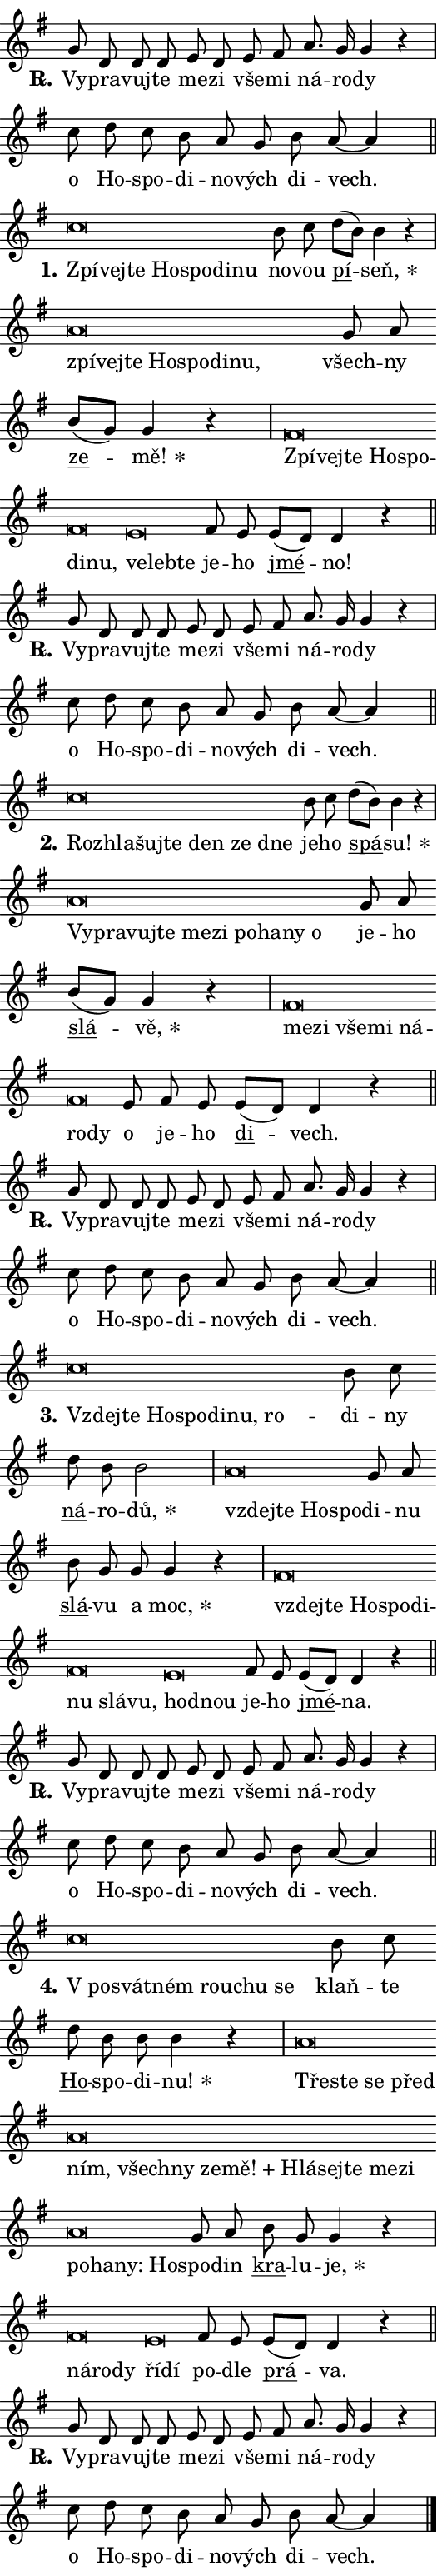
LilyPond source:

\version "2.24.0"
\header { tagline = "" }
\paper {
  indent = 0\cm
  top-margin = 0\cm
  right-margin = 0.13\cm % to fit lyric hyphens
  bottom-margin = 0\cm
  left-margin = 0\cm
  paper-width = 9\cm
  page-breaking = #ly:one-page-breaking
  system-system-spacing.basic-distance = #11
  score-system-spacing.basic-distance = #11
  ragged-last = ##f
}


%% Author: Thomas Morley
%% https://lists.gnu.org/archive/html/lilypond-user/2020-05/msg00002.html
#(define (line-position grob)
"Returns position of @var[grob} in current system:
   @code{'start}, if at first time-step
   @code{'end}, if at last time-step
   @code{'middle} otherwise
"
  (let* ((col (ly:item-get-column grob))
         (ln (ly:grob-object col 'left-neighbor))
         (rn (ly:grob-object col 'right-neighbor))
         (col-to-check-left (if (ly:grob? ln) ln col))
         (col-to-check-right (if (ly:grob? rn) rn col))
         (break-dir-left
           (and
             (ly:grob-property col-to-check-left 'non-musical #f)
             (ly:item-break-dir col-to-check-left)))
         (break-dir-right
           (and
             (ly:grob-property col-to-check-right 'non-musical #f)
             (ly:item-break-dir col-to-check-right))))
        (cond ((eqv? 1 break-dir-left) 'start)
              ((eqv? -1 break-dir-right) 'end)
              (else 'middle))))

#(define (tranparent-at-line-position vctor)
  (lambda (grob)
  "Relying on @code{line-position} select the relevant enry from @var{vctor}.
Used to determine transparency,"
    (case (line-position grob)
      ((end) (not (vector-ref vctor 0)))
      ((middle) (not (vector-ref vctor 1)))
      ((start) (not (vector-ref vctor 2))))))

noteHeadBreakVisibility =
#(define-music-function (break-visibility)(vector?)
"Makes @code{NoteHead}s transparent relying on @var{break-visibility}"
#{
  \override NoteHead.transparent =
    #(tranparent-at-line-position break-visibility)
#})

#(define delete-ledgers-for-transparent-note-heads
  (lambda (grob)
    "Reads whether a @code{NoteHead} is transparent.
If so this @code{NoteHead} is removed from @code{'note-heads} from
@var{grob}, which is supposed to be @code{LedgerLineSpanner}.
As a result ledgers are not printed for this @code{NoteHead}"
    (let* ((nhds-array (ly:grob-object grob 'note-heads))
           (nhds-list
             (if (ly:grob-array? nhds-array)
                 (ly:grob-array->list nhds-array)
                 '()))
           ;; Relies on the transparent-property being done before
           ;; Staff.LedgerLineSpanner.after-line-breaking is executed.
           ;; This is fragile ...
           (to-keep
             (remove
               (lambda (nhd)
                 (ly:grob-property nhd 'transparent #f))
               nhds-list)))
      ;; TODO find a better method to iterate over grob-arrays, similiar
      ;; to filter/remove etc for lists
      ;; For now rebuilt from scratch
      (set! (ly:grob-object grob 'note-heads)  '())
      (for-each
        (lambda (nhd)
          (ly:pointer-group-interface::add-grob grob 'note-heads nhd))
        to-keep))))

squashNotes = {
  \override NoteHead.X-extent = #'(-0.2 . 0.2)
  \override NoteHead.Y-extent = #'(-0.75 . 0)
  \override NoteHead.stencil =
    #(lambda (grob)
       (let ((pos (ly:grob-property grob 'staff-position)))
         (begin
           (if (< pos -7) (display "ERROR: Lower brevis then expected\n") (display ""))
           (if (<= pos -6) ly:text-interface::print ly:note-head::print))))
}
unSquashNotes = {
  \revert NoteHead.X-extent
  \revert NoteHead.Y-extent
  \revert NoteHead.stencil
}

hideNotes = \noteHeadBreakVisibility #begin-of-line-visible
unHideNotes = \noteHeadBreakVisibility #all-visible

% work-around for resetting accidentals
% https://lilypond.org/doc/v2.23/Documentation/notation/displaying-rhythms#unmetered-music
cadenzaMeasure = {
  \cadenzaOff
  \partial 1024 s1024
  \cadenzaOn
}

#(define-markup-command (accent layout props text) (markup?)
  "Underline accented syllable"
  (interpret-markup layout props
    #{\markup \override #'(offset . 4.3) \underline { #text }#}))

responsum = \markup \concat {
  "R" \hspace #-1.05 \path #0.1 #'((moveto 0 0.07) (lineto 0.9 0.8)) \hspace #0.05 "."
}

spaceSize = #0.6828661417322834 % exact space size for TeX Gyre Schola

\layout {
  \context {
    \Staff
    \remove "Time_signature_engraver"
    \override LedgerLineSpanner.after-line-breaking = #delete-ledgers-for-transparent-note-heads
  }
  \context {
    \Lyrics {
      \override LyricSpace.minimum-distance = \spaceSize
      \override LyricText.font-name = #"TeX Gyre Schola"
      \override LyricText.font-size = 1
      \override StanzaNumber.font-name = #"TeX Gyre Schola Bold"
      \override StanzaNumber.font-size = 1
    }
  }
  \context {
    \Score 
    \override NoteHead.text =
      #(lambda (grob) 
        (let ((pos (ly:grob-property grob 'staff-position)))
          #{\markup {
            \combine
              \halign #-0.55 \raise #(if (= pos -6) 0 0.5) \override #'(thickness . 2) \draw-line #'(3.2 . 0)
              \musicglyph "noteheads.sM1"
          }#}))
  }
}

% magnetic-lyrics.ily
%
%   written by
%     Jean Abou Samra <jean@abou-samra.fr>
%     Werner Lemberg <wl@gnu.org>
%
%   adapted by
%     Jiri Hon <jiri.hon@gmail.com>
%
% Version 2022-Apr-15

% https://www.mail-archive.com/lilypond-user@gnu.org/msg149350.html

#(define (Left_hyphen_pointer_engraver context)
   "Collect syllable-hyphen-syllable occurrences in lyrics and store
them in properties.  This engraver only looks to the left.  For
example, if the lyrics input is @code{foo -- bar}, it does the
following.

@itemize @bullet
@item
Set the @code{text} property of the @code{LyricHyphen} grob between
@q{foo} and @q{bar} to @code{foo}.

@item
Set the @code{left-hyphen} property of the @code{LyricText} grob with
text @q{foo} to the @code{LyricHyphen} grob between @q{foo} and
@q{bar}.
@end itemize

Use this auxiliary engraver in combination with the
@code{lyric-@/text::@/apply-@/magnetic-@/offset!} hook."
   (let ((hyphen #f)
         (text #f))
     (make-engraver
      (acknowledgers
       ((lyric-syllable-interface engraver grob source-engraver)
        (set! text grob)))
      (end-acknowledgers
       ((lyric-hyphen-interface engraver grob source-engraver)
        ;(when (not (grob::has-interface grob 'lyric-space-interface))
          (set! hyphen grob)));)
      ((stop-translation-timestep engraver)
       (when (and text hyphen)
         (ly:grob-set-object! text 'left-hyphen hyphen))
       (set! text #f)
       (set! hyphen #f)))))

#(define (lyric-text::apply-magnetic-offset! grob)
   "If the space between two syllables is less than the value in
property @code{LyricText@/.details@/.squash-threshold}, move the right
syllable to the left so that it gets concatenated with the left
syllable.

Use this function as a hook for
@code{LyricText@/.after-@/line-@/breaking} if the
@code{Left_@/hyphen_@/pointer_@/engraver} is active."
   (let ((hyphen (ly:grob-object grob 'left-hyphen #f)))
     (when hyphen
       (let ((left-text (ly:spanner-bound hyphen LEFT)))
         (when (grob::has-interface left-text 'lyric-syllable-interface)
           (let* ((common (ly:grob-common-refpoint grob left-text X))
                  (this-x-ext (ly:grob-extent grob common X))
                  (left-x-ext
                   (begin
                     ;; Trigger magnetism for left-text.
                     (ly:grob-property left-text 'after-line-breaking)
                     (ly:grob-extent left-text common X)))
                  ;; `delta` is the gap width between two syllables.
                  (delta (- (interval-start this-x-ext)
                            (interval-end left-x-ext)))
                  (details (ly:grob-property grob 'details))
                  (threshold (assoc-get 'squash-threshold details 0.2)))
             (when (< delta threshold)
               (let* (;; We have to manipulate the input text so that
                      ;; ligatures crossing syllable boundaries are not
                      ;; disabled.  For languages based on the Latin
                      ;; script this is essentially a beautification.
                      ;; However, for non-Western scripts it can be a
                      ;; necessity.
                      (lt (ly:grob-property left-text 'text))
                      (rt (ly:grob-property grob 'text))
                      (is-space (grob::has-interface hyphen 'lyric-space-interface))
                      (space (if is-space " " ""))
                      (extra-delta (if is-space spaceSize 0))
                      ;; Append new syllable.
                      (ltrt-space (if (and (string? lt) (string? rt))
                                (string-append lt space rt)
                                (make-concat-markup (list lt space rt))))
                      ;; Right-align `ltrt` to the right side.
                      (ltrt-space-markup (grob-interpret-markup
                               grob
                               (make-translate-markup
                                (cons (interval-length this-x-ext) 0)
                                (make-right-align-markup ltrt-space)))))
                 (begin
                   ;; Don't print `left-text`.
                   (ly:grob-set-property! left-text 'stencil #f)
                   ;; Set text and stencil (which holds all collected
                   ;; syllables so far) and shift it to the left.
                   (ly:grob-set-property! grob 'text ltrt-space)
                   (ly:grob-set-property! grob 'stencil ltrt-space-markup)
                   (ly:grob-translate-axis! grob (- (- delta extra-delta)) X))))))))))


#(define (lyric-hyphen::displace-bounds-first grob)
   ;; Make very sure this callback isn't triggered too early.
   (let ((left (ly:spanner-bound grob LEFT))
         (right (ly:spanner-bound grob RIGHT)))
     (ly:grob-property left 'after-line-breaking)
     (ly:grob-property right 'after-line-breaking)
     (ly:lyric-hyphen::print grob)))

squashThreshold = #0.4

\layout {
  \context {
    \Lyrics
    \consists #Left_hyphen_pointer_engraver
    \override LyricText.after-line-breaking =
      #lyric-text::apply-magnetic-offset!
    \override LyricHyphen.stencil = #lyric-hyphen::displace-bounds-first
    \override LyricText.details.squash-threshold = \squashThreshold
    \override LyricHyphen.minimum-distance = 0
    \override LyricHyphen.minimum-length = \squashThreshold
  }
}

squashText = \override LyricText.details.squash-threshold = 9999
unSquashText = \override LyricText.details.squash-threshold = \squashThreshold

leftText = \override LyricText.self-alignment-X = #LEFT
unLeftText = \revert LyricText.self-alignment-X

starOffset = #(lambda (grob) 
                (let ((x_offset (ly:self-alignment-interface::aligned-on-x-parent grob)))
                  (if (= x_offset 0) 0 (+ x_offset 1.2))))

star = #(define-music-function (syllable)(string?)
"Append star separator at the end of a syllable"
#{
  \once \override LyricText.X-offset = #starOffset
  \lyricmode { \markup {
    #syllable
    \override #'((font-name . "TeX Gyre Schola Bold")) \hspace #0.2 \lower #0.65 \larger "*"
  } }
#})

starAccent = #(define-music-function (syllable)(string?)
"Append star separator at the end of a syllable and make accent"
#{
  \once \override LyricText.X-offset = #starOffset
  \lyricmode { \markup {
    \accent #syllable
    \override #'((font-name . "TeX Gyre Schola Bold")) \hspace #0.2 \lower #0.65 \larger "*"
  } }
#})

breath = #(define-music-function (syllable)(string?)
"Append breathing indicator at the end of a syllable"
#{
  \lyricmode { \markup { #syllable "+" } }
#})

optionalBreath = #(define-music-function (syllable)(string?)
"Append optional breathing indicator at the end of a syllable"
#{
  \lyricmode { \markup { #syllable "(+)" } }
#})


\score {
    <<
        \new Voice = "melody" { \cadenzaOn \key g \major \relative { g'8 d d d e d e fis \bar "" a8. g16 g4 r \cadenzaMeasure \bar "|" c8 d c b \bar "" a g b a~ a4 \cadenzaMeasure \bar "||" \break } }
        \new Lyrics \lyricsto "melody" { \lyricmode { \set stanza = \responsum
Vy -- pra -- vuj -- te me -- zi vše -- mi ná -- ro -- dy o Ho -- spo -- di -- no -- vých di -- vech. } }
    >>
    \layout {}
}

\score {
    <<
        \new Voice = "melody" { \cadenzaOn \key g \major \relative { \squashNotes c''\breve*1/16 \hideNotes \breve*1/16 \bar "" \breve*1/16 \bar "" \breve*1/16 \bar "" \breve*1/16 \bar "" \breve*1/16 \breve*1/16 \bar "" \unHideNotes \unSquashNotes b8 c \bar "" d[( b)] b4 r \cadenzaMeasure \bar "|" \squashNotes a\breve*1/16 \hideNotes \breve*1/16 \bar "" \breve*1/16 \bar "" \breve*1/16 \bar "" \breve*1/16 \bar "" \breve*1/16 \breve*1/16 \bar "" \unHideNotes \unSquashNotes g8 a \bar "" b[( g)] g4 r \cadenzaMeasure \bar "|" \squashNotes fis\breve*1/16 \hideNotes \breve*1/16 \bar "" \breve*1/16 \bar "" \breve*1/16 \bar "" \breve*1/16 \bar "" \breve*1/16 \breve*1/16 \bar "" \unHideNotes \unSquashNotes \squashNotes e\breve*1/16 \hideNotes \breve*1/16 \breve*1/16 \bar "" \unHideNotes \unSquashNotes fis8 e \bar "" e[( d)] d4 r \cadenzaMeasure \bar "||" \break } }
        \new Lyrics \lyricsto "melody" { \lyricmode { \set stanza = "1."
\leftText Zpí -- \squashText vej -- te Ho -- spo -- di -- nu \unLeftText \unSquashText no -- vou \markup \accent pí -- \star seň, \leftText zpí -- \squashText vej -- te Ho -- spo -- di -- nu, \unLeftText \unSquashText všech -- ny \markup \accent ze -- \star mě! \leftText Zpí -- \squashText vej -- te Ho -- spo -- di -- nu, \unSquashText ve -- \squashText leb -- te \unLeftText \unSquashText je -- ho \markup \accent jmé -- no! } }
    >>
    \layout {}
}

\score {
    <<
        \new Voice = "melody" { \cadenzaOn \key g \major \relative { g'8 d d d e d e fis \bar "" a8. g16 g4 r \cadenzaMeasure \bar "|" c8 d c b \bar "" a g b a~ a4 \cadenzaMeasure \bar "||" \break } }
        \new Lyrics \lyricsto "melody" { \lyricmode { \set stanza = \responsum
Vy -- pra -- vuj -- te me -- zi vše -- mi ná -- ro -- dy o Ho -- spo -- di -- no -- vých di -- vech. } }
    >>
    \layout {}
}

\score {
    <<
        \new Voice = "melody" { \cadenzaOn \key g \major \relative { \squashNotes c''\breve*1/16 \hideNotes \breve*1/16 \bar "" \breve*1/16 \bar "" \breve*1/16 \bar "" \breve*1/16 \bar "" \breve*1/16 \breve*1/16 \bar "" \unHideNotes \unSquashNotes b8 c \bar "" d[( b)] b4 r \cadenzaMeasure \bar "|" \squashNotes a\breve*1/16 \hideNotes \breve*1/16 \bar "" \breve*1/16 \bar "" \breve*1/16 \bar "" \breve*1/16 \bar "" \breve*1/16 \bar "" \breve*1/16 \bar "" \breve*1/16 \bar "" \breve*1/16 \breve*1/16 \bar "" \unHideNotes \unSquashNotes g8 a \bar "" b[( g)] g4 r \cadenzaMeasure \bar "|" \squashNotes fis\breve*1/16 \hideNotes \breve*1/16 \bar "" \breve*1/16 \bar "" \breve*1/16 \bar "" \breve*1/16 \bar "" \breve*1/16 \breve*1/16 \bar "" \unHideNotes \unSquashNotes e8 fis8 e \bar "" e[( d)] d4 r \cadenzaMeasure \bar "||" \break } }
        \new Lyrics \lyricsto "melody" { \lyricmode { \set stanza = "2."
\leftText Roz -- \squashText hla -- šuj -- te den ze dne \unLeftText \unSquashText je -- ho \markup \accent spá -- \star su! \leftText Vy -- \squashText pra -- vuj -- te me -- zi po -- ha -- ny o \unLeftText \unSquashText je -- ho \markup \accent slá -- \star vě, \leftText me -- \squashText zi vše -- mi ná -- ro -- dy \unLeftText \unSquashText o je -- ho \markup \accent di -- vech. } }
    >>
    \layout {}
}

\score {
    <<
        \new Voice = "melody" { \cadenzaOn \key g \major \relative { g'8 d d d e d e fis \bar "" a8. g16 g4 r \cadenzaMeasure \bar "|" c8 d c b \bar "" a g b a~ a4 \cadenzaMeasure \bar "||" \break } }
        \new Lyrics \lyricsto "melody" { \lyricmode { \set stanza = \responsum
Vy -- pra -- vuj -- te me -- zi vše -- mi ná -- ro -- dy o Ho -- spo -- di -- no -- vých di -- vech. } }
    >>
    \layout {}
}

\score {
    <<
        \new Voice = "melody" { \cadenzaOn \key g \major \relative { \squashNotes c''\breve*1/16 \hideNotes \breve*1/16 \bar "" \breve*1/16 \bar "" \breve*1/16 \bar "" \breve*1/16 \bar "" \breve*1/16 \breve*1/16 \bar "" \unHideNotes \unSquashNotes b8 c \bar "" d b b2 \cadenzaMeasure \bar "|" \squashNotes a\breve*1/16 \hideNotes \breve*1/16 \bar "" \breve*1/16 \breve*1/16 \bar "" \unHideNotes \unSquashNotes g8 a \bar "" b g g g4 r \cadenzaMeasure \bar "|" \squashNotes fis\breve*1/16 \hideNotes \breve*1/16 \bar "" \breve*1/16 \bar "" \breve*1/16 \bar "" \breve*1/16 \bar "" \breve*1/16 \bar "" \breve*1/16 \breve*1/16 \bar "" \unHideNotes \unSquashNotes \squashNotes e\breve*1/16 \hideNotes \breve*1/16 \bar "" \unHideNotes \unSquashNotes fis8 e \bar "" e[( d)] d4 r \cadenzaMeasure \bar "||" \break } }
        \new Lyrics \lyricsto "melody" { \lyricmode { \set stanza = "3."
\leftText Vzdej -- \squashText te Ho -- spo -- di -- nu, ro -- \unLeftText \unSquashText di -- ny \markup \accent ná -- ro -- \star dů, \leftText vzdej -- \squashText te Ho -- spo -- \unLeftText \unSquashText di -- nu \markup \accent slá -- vu a \star moc, \leftText vzdej -- \squashText te Ho -- spo -- di -- nu slá -- vu, \unSquashText hod -- \squashText nou \unLeftText \unSquashText je -- ho \markup \accent jmé -- na. } }
    >>
    \layout {}
}

\score {
    <<
        \new Voice = "melody" { \cadenzaOn \key g \major \relative { g'8 d d d e d e fis \bar "" a8. g16 g4 r \cadenzaMeasure \bar "|" c8 d c b \bar "" a g b a~ a4 \cadenzaMeasure \bar "||" \break } }
        \new Lyrics \lyricsto "melody" { \lyricmode { \set stanza = \responsum
Vy -- pra -- vuj -- te me -- zi vše -- mi ná -- ro -- dy o Ho -- spo -- di -- no -- vých di -- vech. } }
    >>
    \layout {}
}

\score {
    <<
        \new Voice = "melody" { \cadenzaOn \key g \major \relative { \squashNotes c''\breve*1/16 \hideNotes \breve*1/16 \bar "" \breve*1/16 \bar "" \breve*1/16 \bar "" \breve*1/16 \breve*1/16 \bar "" \unHideNotes \unSquashNotes b8 c \bar "" d b b b4 r \cadenzaMeasure \bar "|" \squashNotes a\breve*1/16 \hideNotes \breve*1/16 \bar "" \breve*1/16 \bar "" \breve*1/16 \bar "" \breve*1/16 \bar "" \breve*1/16 \bar "" \breve*1/16 \bar "" \breve*1/16 \bar "" \breve*1/16 \bar "" \breve*1/16 \bar "" \breve*1/16 \bar "" \breve*1/16 \bar "" \breve*1/16 \bar "" \breve*1/16 \bar "" \breve*1/16 \bar "" \breve*1/16 \bar "" \breve*1/16 \breve*1/16 \bar "" \unHideNotes \unSquashNotes g8 a \bar "" b g g4 r \cadenzaMeasure \bar "|" \squashNotes fis\breve*1/16 \hideNotes \breve*1/16 \breve*1/16 \bar "" \unHideNotes \unSquashNotes \squashNotes e\breve*1/16 \hideNotes \breve*1/16 \bar "" \unHideNotes \unSquashNotes fis8 e \bar "" e[( d)] d4 r \cadenzaMeasure \bar "||" \break } }
        \new Lyrics \lyricsto "melody" { \lyricmode { \set stanza = "4."
\leftText "V po" -- \squashText svát -- ném rou -- chu se \unLeftText \unSquashText klaň -- te \markup \accent Ho -- spo -- di -- \star nu! \leftText Tře -- \squashText ste se před ním, všech -- ny ze -- \breath "mě!" Hlá -- sej -- te me -- zi po -- ha -- ny: Ho -- \unLeftText \unSquashText spo -- din \markup \accent kra -- lu -- \star je, \leftText ná -- \squashText ro -- dy \unSquashText ří -- \squashText dí \unLeftText \unSquashText po -- dle \markup \accent prá -- va. } }
    >>
    \layout {}
}

\score {
    <<
        \new Voice = "melody" { \cadenzaOn \key g \major \relative { g'8 d d d e d e fis \bar "" a8. g16 g4 r \cadenzaMeasure \bar "|" c8 d c b \bar "" a g b a~ a4 \cadenzaMeasure \bar "||" \break } \bar "|." }
        \new Lyrics \lyricsto "melody" { \lyricmode { \set stanza = \responsum
Vy -- pra -- vuj -- te me -- zi vše -- mi ná -- ro -- dy o Ho -- spo -- di -- no -- vých di -- vech. } }
    >>
    \layout {}
}
